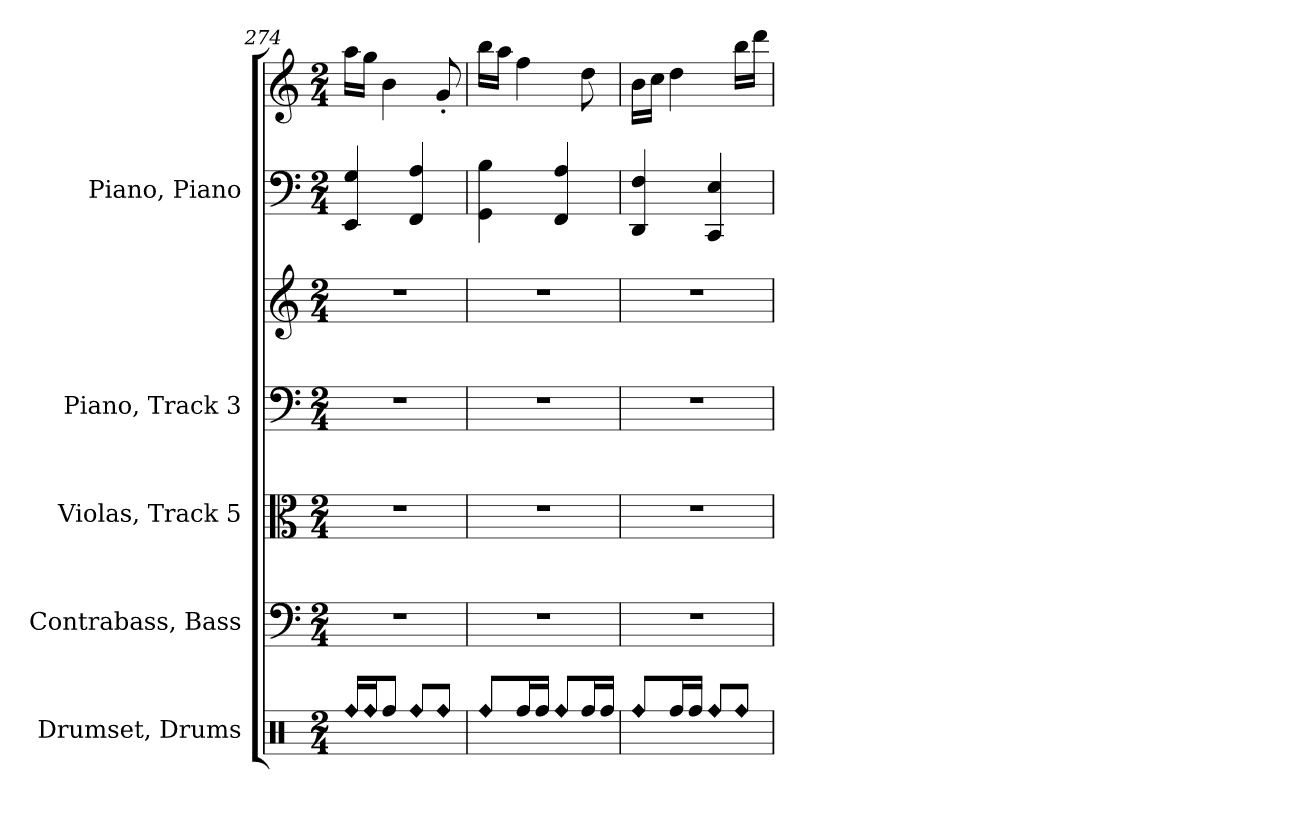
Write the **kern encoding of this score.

**kern	**kern	**kern	**kern	**kern	**kern	**kern
*part5	*part4	*part3	*part2	*part2	*part1	*part1
*staff7	*staff6	*staff5	*staff4	*staff3	*staff2	*staff1
*I"Drumset, Drums	*I"Contrabass, Bass	*I"Violas, Track  5	*I"Piano, Track  3	*	*I"Piano, Piano	*
*I'D. Set	*I'Cb.	*I'Vlas.	*I'Pno.	*	*I'Pno.	*
*clefX	*clefF4	*clefC3	*clefF4	*clefG2	*clefF4	*clefG2
*	*ITrd7c12	*	*	*	*	*
*k[]	*k[]	*k[]	*k[]	*k[]	*k[]	*k[]
*M2/4	*M2/4	*M2/4	*M2/4	*M2/4	*M2/4	*M2/4
=274	=274	=274	=274	=274	=274	=274
!LO:N:head=diamond	!	!	!	!	!	!
16Rff/LL	2r	2r	2r	2r	4EE/ 4G/	16aa\LL
!LO:N:head=diamond	!	!	!	!	!	!
16Rff/J	.	.	.	.	.	16gg\JJ
8Rff/J	.	.	.	.	.	4b\
!LO:N:head=diamond	!	!	!	!	!	!
8Rff/L	.	.	.	.	4FF/ 4A/	.
!LO:N:head=diamond	!	!	!	!	!	!
8Rff/J	.	.	.	.	.	8g'/
=275	=275	=275	=275	=275	=275	=275
!LO:N:head=diamond	!	!	!	!	!	!
8Rff/L	2r	2r	2r	2r	4GG\ 4B\	16bb\LL
.	.	.	.	.	.	16aa\JJ
16Rff/L	.	.	.	.	.	4ff\
16Rff/JJ	.	.	.	.	.	.
!LO:N:head=diamond	!	!	!	!	!	!
8Rff/L	.	.	.	.	4FF/ 4A/	.
16Rff/L	.	.	.	.	.	8dd\
16Rff/JJ	.	.	.	.	.	.
=276	=276	=276	=276	=276	=276	=276
!LO:N:head=diamond	!	!	!	!	!	!
8Rff/L	2r	2r	2r	2r	4DD/ 4F/	16b\LL
.	.	.	.	.	.	16cc\JJ
16Rff/L	.	.	.	.	.	4dd\
16Rff/JJ	.	.	.	.	.	.
!LO:N:head=diamond	!	!	!	!	!	!
8Rff/L	.	.	.	.	4CC/ 4E/	.
!LO:N:head=diamond	!	!	!	!	!	!
8Rff/J	.	.	.	.	.	16bb\LL
.	.	.	.	.	.	16ddd\JJ
=	=	=	=	=	=	=
*-	*-	*-	*-	*-	*-	*-
